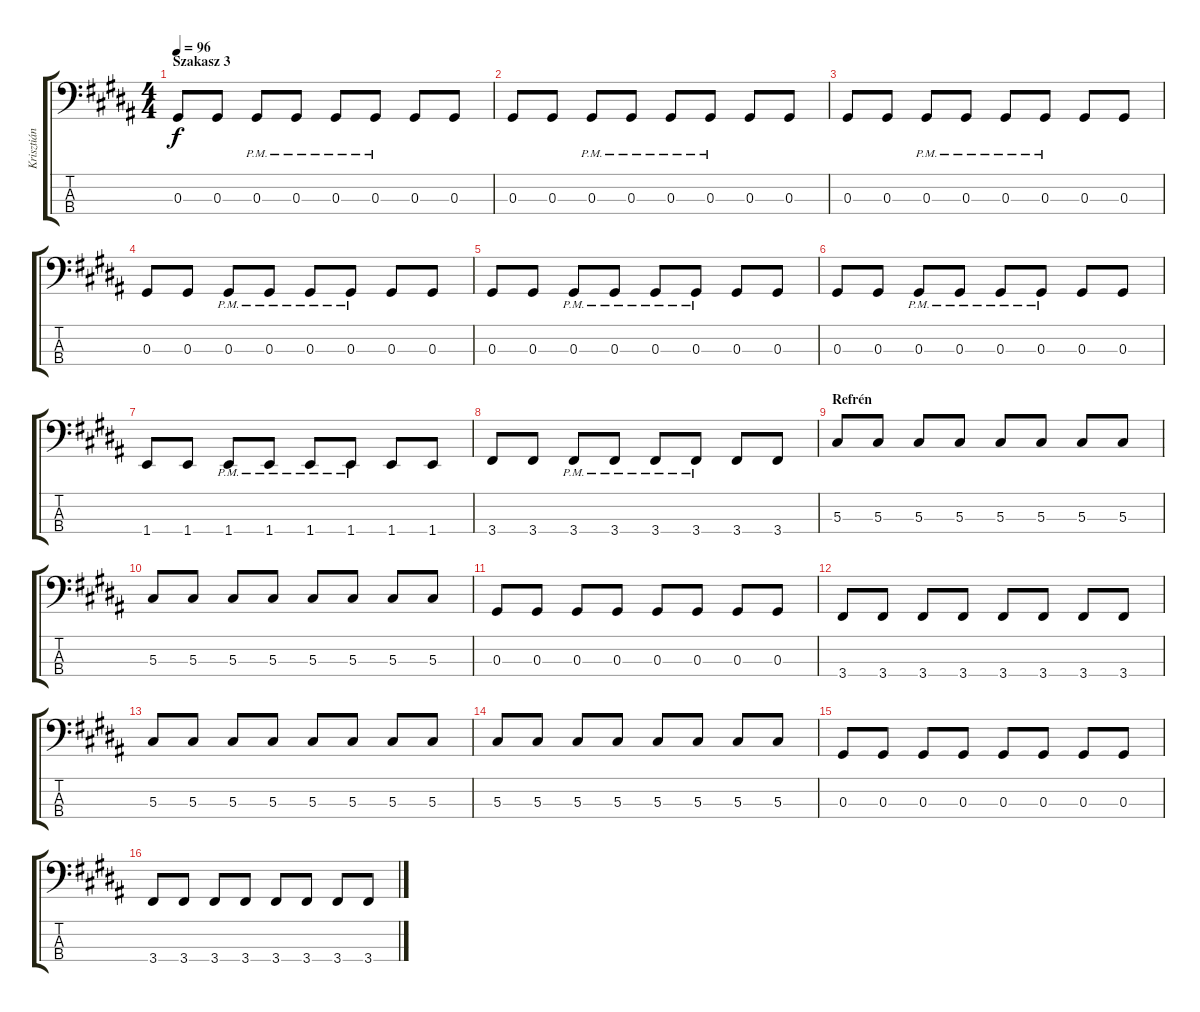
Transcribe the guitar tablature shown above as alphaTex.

\track ("Krisztián" "Krisztián") {instrument electricbassfinger}
\staff {score tabs}
\tuning (Gb2 Db2 Ab1 Eb1) {hide}
\ts (4 4)
\section ("" "Szakasz 3")
\tempo 96
\clef f4
\ks g#minor
0.3.8{dy f} 0.3.8 0.3{pm}.8 0.3{pm}.8 0.3{pm}.8 0.3{pm}.8 0.3.8 0.3.8 |
0.3.8 0.3.8 0.3{pm}.8 0.3{pm}.8 0.3{pm}.8 0.3{pm}.8 0.3.8 0.3.8 |
0.3.8 0.3.8 0.3{pm}.8 0.3{pm}.8 0.3{pm}.8 0.3{pm}.8 0.3.8 0.3.8 |
0.3.8 0.3.8 0.3{pm}.8 0.3{pm}.8 0.3{pm}.8 0.3{pm}.8 0.3.8 0.3.8 |
0.3.8 0.3.8 0.3{pm}.8 0.3{pm}.8 0.3{pm}.8 0.3{pm}.8 0.3.8 0.3.8 |
0.3.8 0.3.8 0.3{pm}.8 0.3{pm}.8 0.3{pm}.8 0.3{pm}.8 0.3.8 0.3.8 |
1.4.8 1.4.8 1.4{pm}.8 1.4{pm}.8 1.4{pm}.8 1.4{pm}.8 1.4.8 1.4.8 |
3.4.8 3.4.8 3.4{pm}.8 3.4{pm}.8 3.4{pm}.8 3.4{pm}.8 3.4.8 3.4.8 |
\section ("" "Refrén")
5.3.8 5.3.8 5.3.8 5.3.8 5.3.8 5.3.8 5.3.8 5.3.8 |
5.3.8 5.3.8 5.3.8 5.3.8 5.3.8 5.3.8 5.3.8 5.3.8 |
0.3.8 0.3.8 0.3.8 0.3.8 0.3.8 0.3.8 0.3.8 0.3.8 |
3.4.8 3.4.8 3.4.8 3.4.8 3.4.8 3.4.8 3.4.8 3.4.8 |
5.3.8 5.3.8 5.3.8 5.3.8 5.3.8 5.3.8 5.3.8 5.3.8 |
5.3.8 5.3.8 5.3.8 5.3.8 5.3.8 5.3.8 5.3.8 5.3.8 |
0.3.8 0.3.8 0.3.8 0.3.8 0.3.8 0.3.8 0.3.8 0.3.8 |
3.4.8 3.4.8 3.4.8 3.4.8 3.4.8 3.4.8 3.4.8 3.4.8
